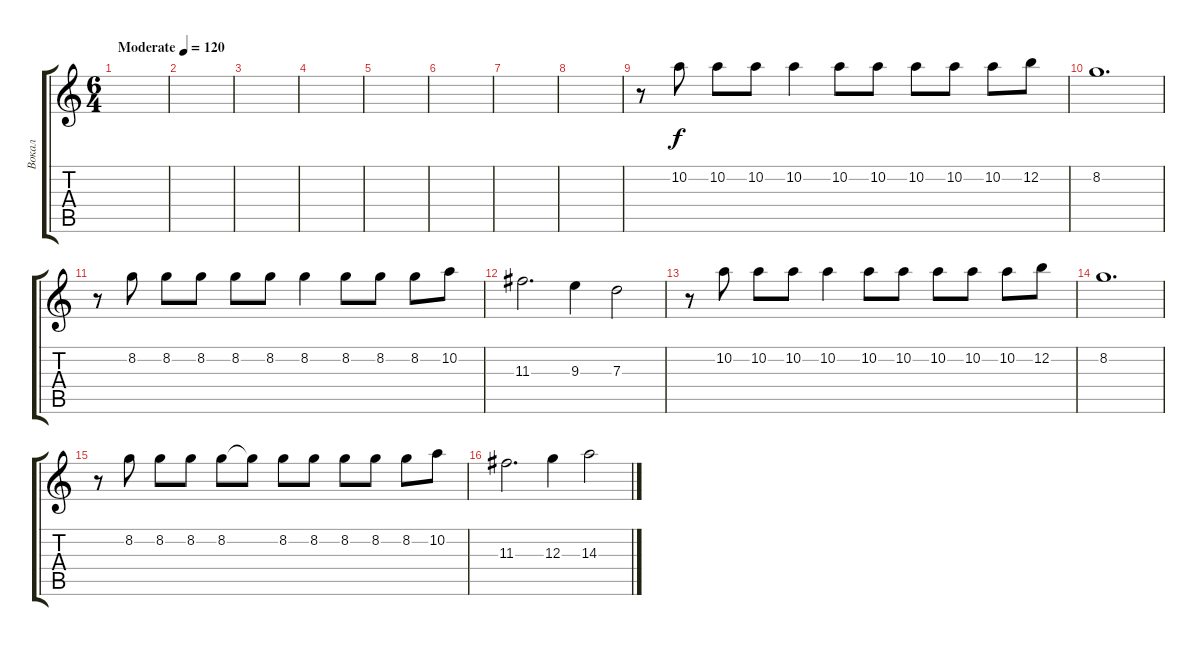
\track ("Вокал" "Вокал") {instrument distortionguitar}
\staff {score tabs}
\tuning (E4 B3 G3 D3 A2 E2) {hide}
\ts (6 4)
\tempo (120 "Moderate")
\clef g2
\ks c
|
|
|
|
|
|
|
|
r.8{volume 9} 10.2.8 10.2.8 10.2.8 10.2.4 10.2.8 10.2.8 10.2.8 10.2.8 10.2.8 12.2.8 |
8.2.1{d} |
r.8 8.2.8 8.2.8 8.2.8 8.2.8 8.2.8 8.2.4 8.2.8 8.2.8 8.2.8 10.2.8 |
11.3.2{d} 9.3.4 7.3.2 |
r.8 10.2.8 10.2.8 10.2.8 10.2.4 10.2.8 10.2.8 10.2.8 10.2.8 10.2.8 12.2.8 |
8.2.1{d} |
r.8 8.2.8 8.2.8 8.2.8 8.2.8 8.2{t}.8 8.2.8 8.2.8 8.2.8 8.2.8 8.2.8 10.2.8 |
11.3.2{d} 12.3.4 14.3.2
